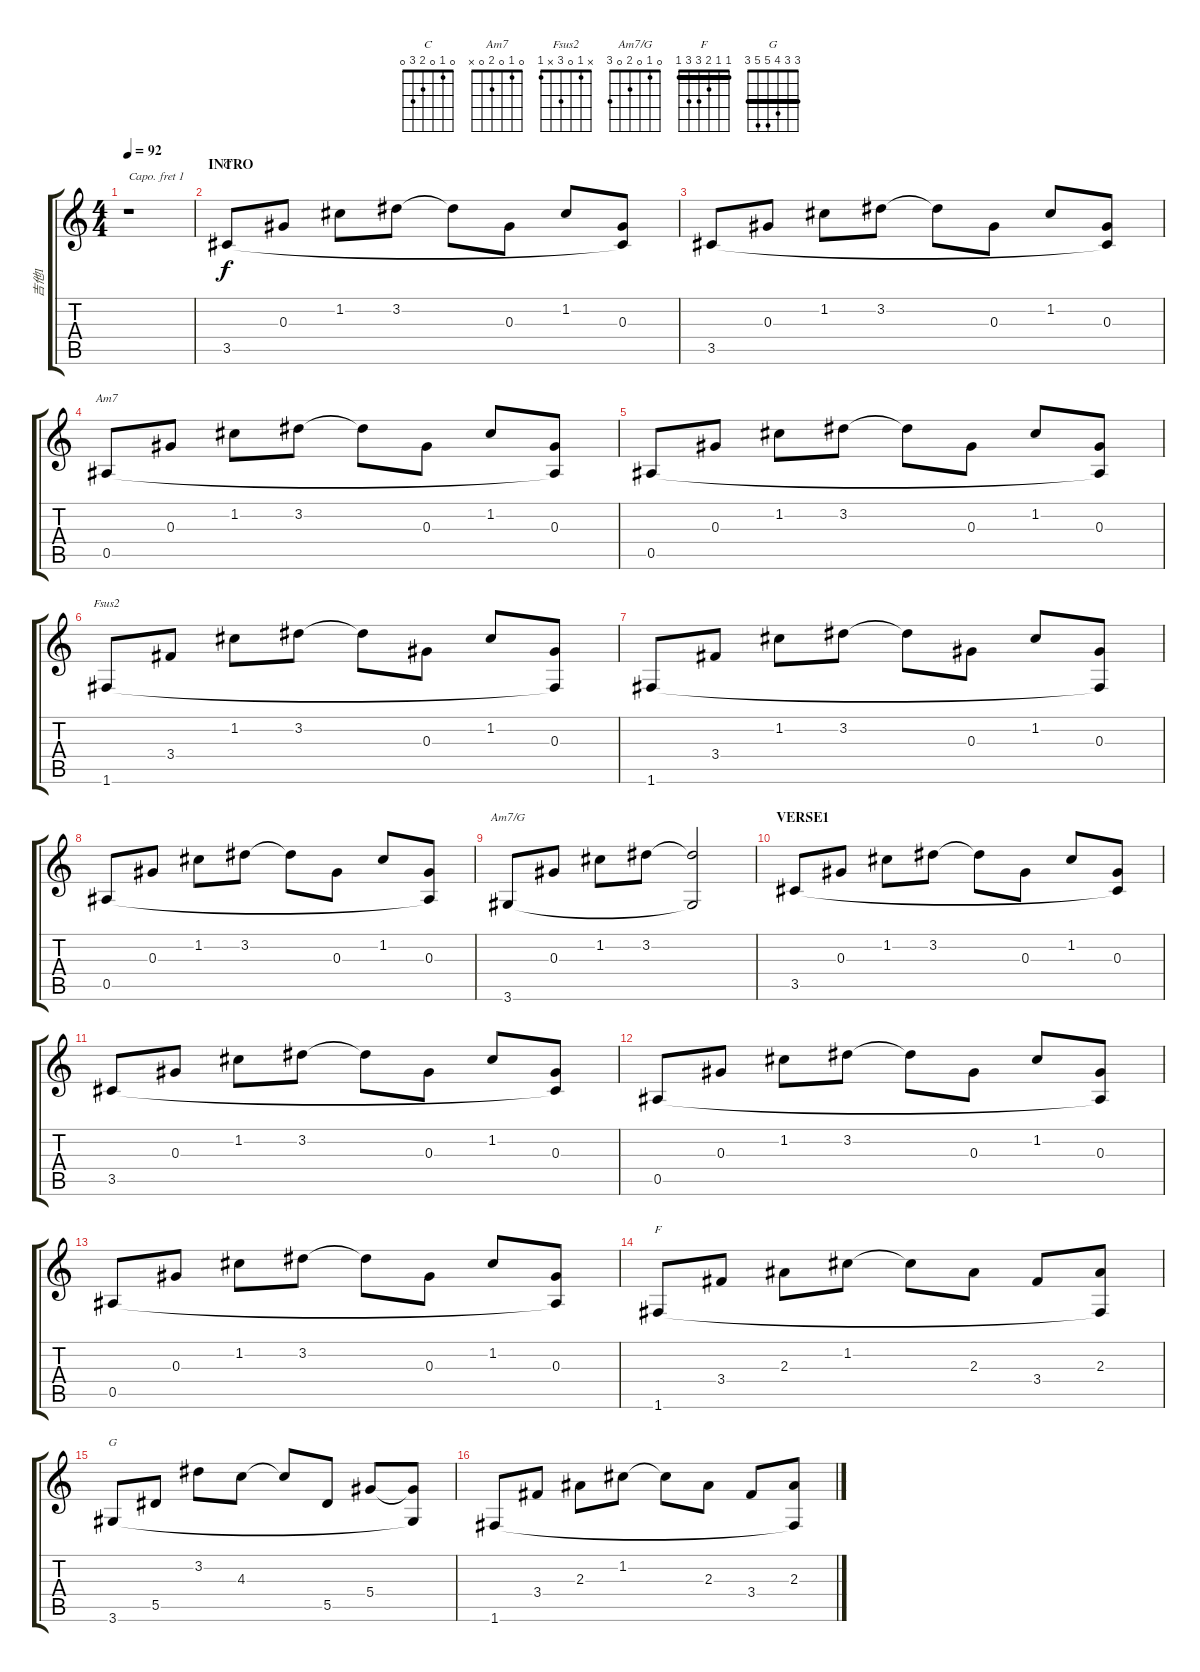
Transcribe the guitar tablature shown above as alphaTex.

\track ("吉他1" "吉他1") {instrument acousticguitarnylon}
\staff {score tabs}
\capo 1
\tuning (E4 B3 G3 D3 A2 E2) {hide}
\chord ("C" 0 1 0 2 3 0)
\chord ("Am7" 0 1 0 2 0 x)
\chord ("Fsus2" x 1 0 3 x 1)
\chord ("Am7/G" 0 1 0 2 0 3)
\chord ("F" 1 1 2 3 3 1) {barre 1}
\chord ("G" 3 3 4 5 5 3) {barre 3}
\ts (4 4)
\tempo 92
\clef g2
\ks c
r.1{dy f instrument acousticguitarnylon} |
\section ("" "INTRO")
3.5.8{ch "C"} 0.3.8 1.2.8 3.2.8 3.2{t}.8 0.3.8 1.2.8 (0.3 3.5{t}).8 |
3.5.8 0.3.8 1.2.8 3.2.8 3.2{t}.8 0.3.8 1.2.8 (0.3 3.5{t}).8 |
0.5.8{ch "Am7"} 0.3.8 1.2.8 3.2.8 3.2{t}.8 0.3.8 1.2.8 (0.3 0.5{t}).8 |
0.5.8 0.3.8 1.2.8 3.2.8 3.2{t}.8 0.3.8 1.2.8 (0.3 0.5{t}).8 |
1.6.8{ch "Fsus2"} 3.4.8 1.2.8 3.2.8 3.2{t}.8 0.3.8 1.2.8 (0.3 1.6{t}).8 |
1.6.8 3.4.8 1.2.8 3.2.8 3.2{t}.8 0.3.8 1.2.8 (0.3 1.6{t}).8 |
0.5.8 0.3.8 1.2.8 3.2.8 3.2{t}.8 0.3.8 1.2.8 (0.3 0.5{t}).8 |
3.6.8{ch "Am7/G"} 0.3.8 1.2.8 3.2.8 (3.2{t} 3.6{t}).2 |
\section ("" "VERSE1")
3.5.8 0.3.8 1.2.8 3.2.8 3.2{t}.8 0.3.8 1.2.8 (0.3 3.5{t}).8 |
3.5.8 0.3.8 1.2.8 3.2.8 3.2{t}.8 0.3.8 1.2.8 (0.3 3.5{t}).8 |
0.5.8 0.3.8 1.2.8 3.2.8 3.2{t}.8 0.3.8 1.2.8 (0.3 0.5{t}).8 |
0.5.8 0.3.8 1.2.8 3.2.8 3.2{t}.8 0.3.8 1.2.8 (0.3 0.5{t}).8 |
1.6.8{ch "F"} 3.4.8 2.3.8 1.2.8 1.2{t}.8 2.3.8 3.4.8 (2.3 1.6{t}).8 |
3.6.8{ch "G"} 5.5.8 3.2.8 4.3.8 4.3{t}.8 5.5.8 5.4.8 (5.4{t} 3.6{t}).8 |
1.6.8 3.4.8 2.3.8 1.2.8 1.2{t}.8 2.3.8 3.4.8 (2.3 1.6{t}).8
